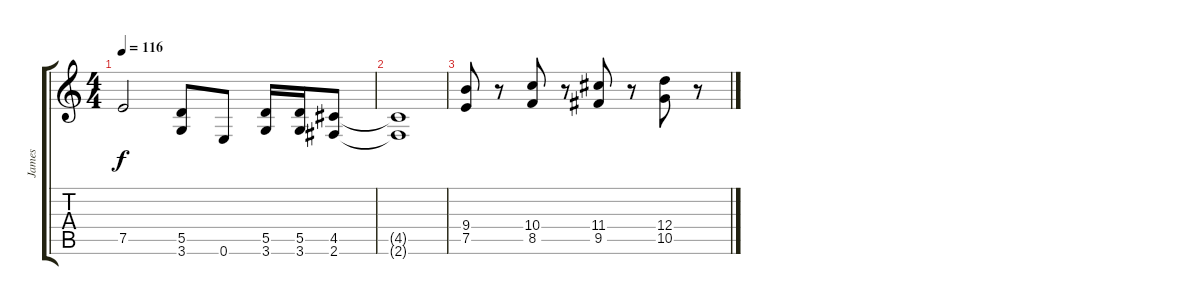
\track ("James" "James") {instrument distortionguitar}
\staff {score tabs}
\tuning (E4 B3 G3 D3 A2 E2) {hide}
\ts (4 4)
\tempo 116
\clef g2
\ks c
7.5{t}.2{dy f} (5.5 3.6).8 0.6.8 (5.5 3.6).16 (5.5 3.6).16 (4.5 2.6).8 |
(4.5{t} 2.6{t}).1 |
(9.4 7.5).8 r.8 (10.4 8.5).8 r.8 (11.4 9.5).8 r.8 (12.4 10.5).8 r.8
